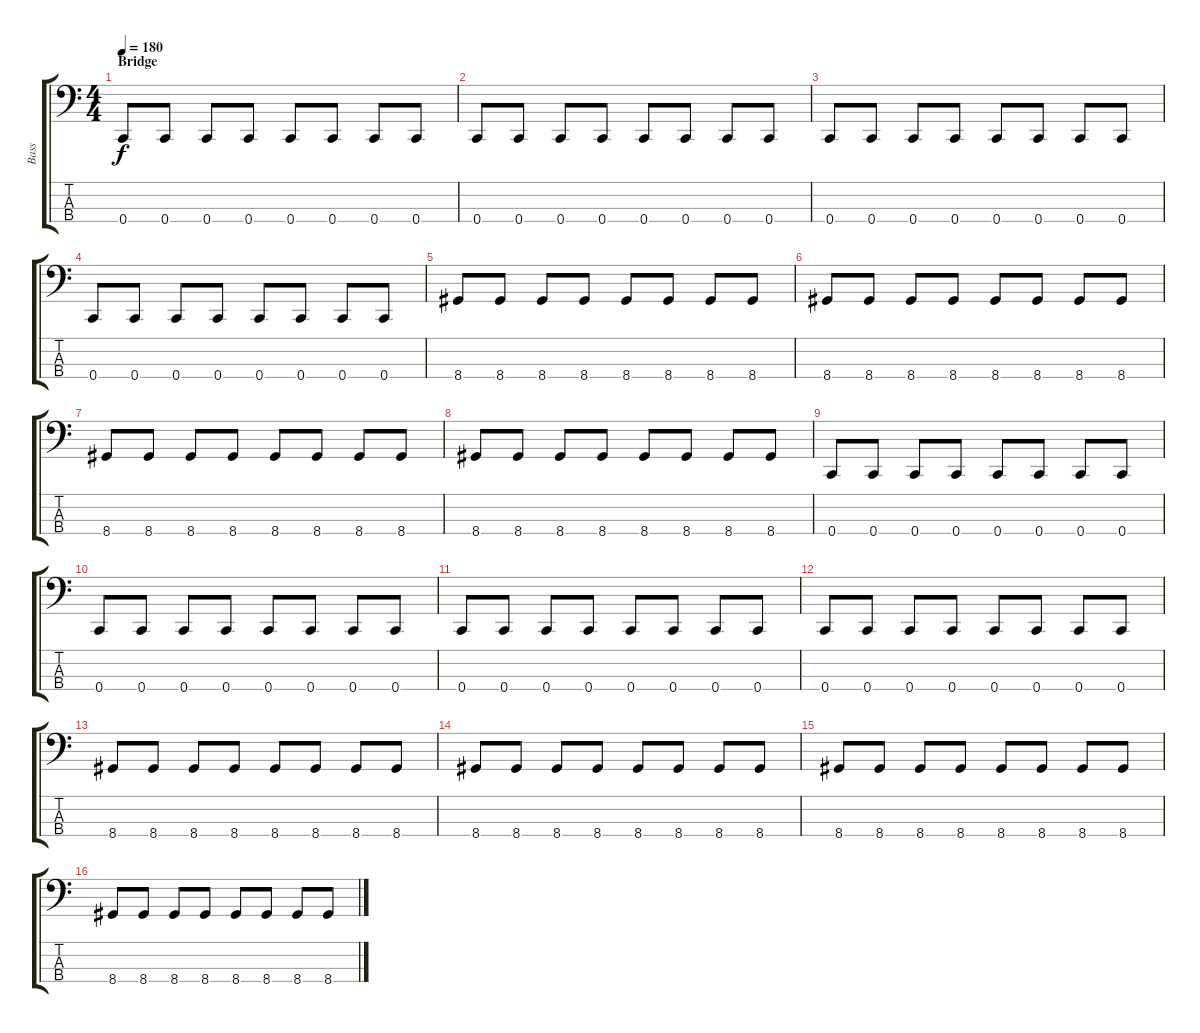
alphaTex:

\track ("Bass" "Bass") {instrument electricbasspick}
\staff {score tabs}
\tuning (Eb2 Bb1 F1 C1) {hide}
\ts (4 4)
\section ("" "Bridge")
\tempo 180
\clef f4
\ks c
0.4.8{dy f} 0.4.8 0.4.8 0.4.8 0.4.8 0.4.8 0.4.8 0.4.8 |
0.4.8 0.4.8 0.4.8 0.4.8 0.4.8 0.4.8 0.4.8 0.4.8 |
0.4.8 0.4.8 0.4.8 0.4.8 0.4.8 0.4.8 0.4.8 0.4.8 |
0.4.8 0.4.8 0.4.8 0.4.8 0.4.8 0.4.8 0.4.8 0.4.8 |
8.4.8 8.4.8 8.4.8 8.4.8 8.4.8 8.4.8 8.4.8 8.4.8 |
8.4.8 8.4.8 8.4.8 8.4.8 8.4.8 8.4.8 8.4.8 8.4.8 |
8.4.8 8.4.8 8.4.8 8.4.8 8.4.8 8.4.8 8.4.8 8.4.8 |
8.4.8 8.4.8 8.4.8 8.4.8 8.4.8 8.4.8 8.4.8 8.4.8 |
0.4.8 0.4.8 0.4.8 0.4.8 0.4.8 0.4.8 0.4.8 0.4.8 |
0.4.8 0.4.8 0.4.8 0.4.8 0.4.8 0.4.8 0.4.8 0.4.8 |
0.4.8 0.4.8 0.4.8 0.4.8 0.4.8 0.4.8 0.4.8 0.4.8 |
0.4.8 0.4.8 0.4.8 0.4.8 0.4.8 0.4.8 0.4.8 0.4.8 |
8.4.8 8.4.8 8.4.8 8.4.8 8.4.8 8.4.8 8.4.8 8.4.8 |
8.4.8 8.4.8 8.4.8 8.4.8 8.4.8 8.4.8 8.4.8 8.4.8 |
8.4.8 8.4.8 8.4.8 8.4.8 8.4.8 8.4.8 8.4.8 8.4.8 |
8.4.8 8.4.8 8.4.8 8.4.8 8.4.8 8.4.8 8.4.8 8.4.8
